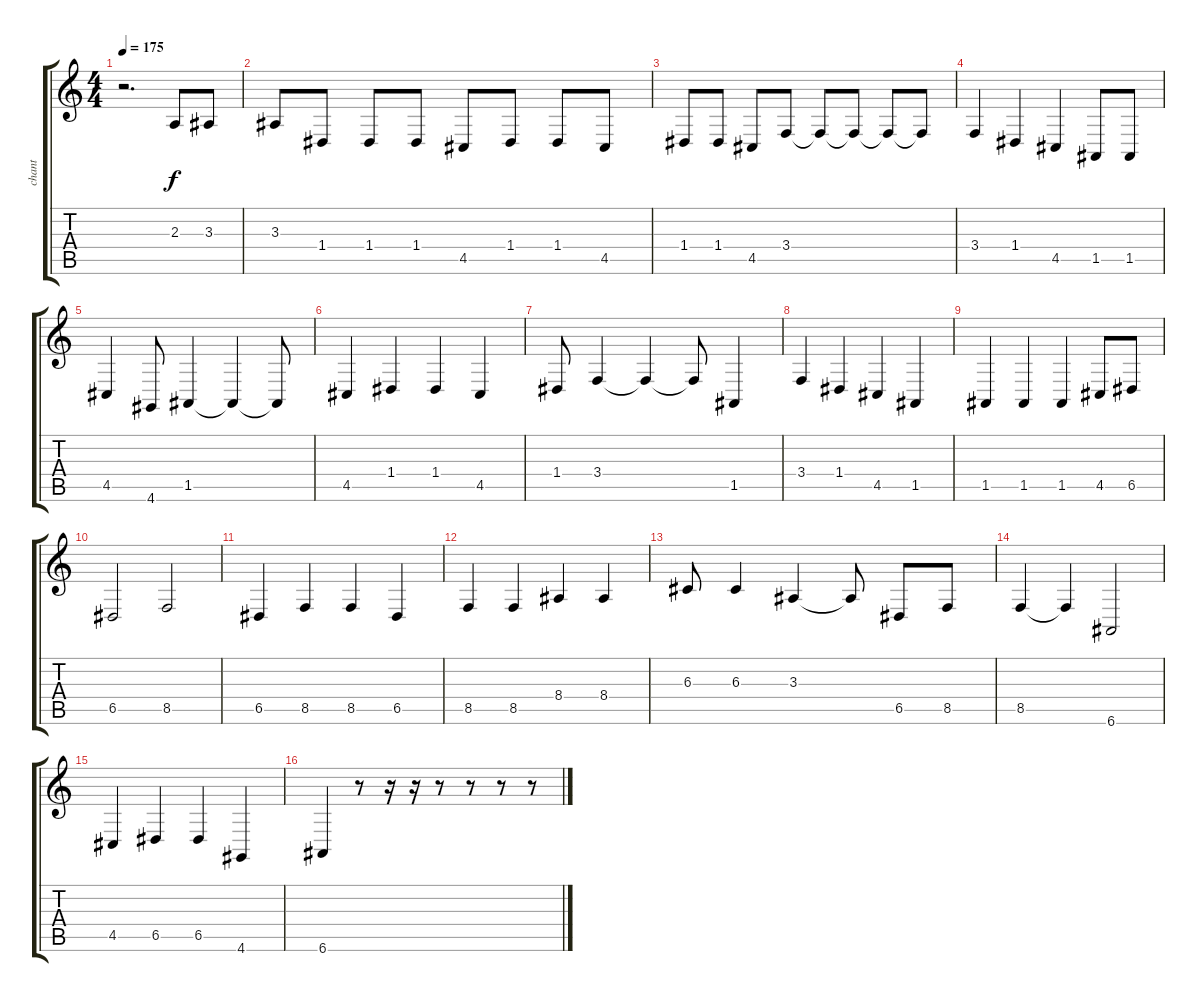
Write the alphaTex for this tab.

\track ("chant" "chant") {instrument cello}
\staff {score tabs}
\tuning (E4 B3 G3 D3 A2 E2) {hide}
\ts (4 4)
\tempo 175
\clef g2
\ks c
r.2{d dy f} 2.3.8 3.3.8 |
3.3.8 1.4.8 1.4.8 1.4.8 4.5.8 1.4.8 1.4.8 4.5.8 |
1.4.8 1.4.8 4.5.8 3.4.8 3.4{t}.8 3.4{t}.8 3.4{t}.8 3.4{t}.8 |
3.4.4 1.4.4 4.5.4 1.5.8 1.5.8 |
4.5.4 4.6.8 1.5.4 1.5{t}.4 1.5{t}.8 |
4.5.4 1.4.4 1.4.4 4.5.4 |
1.4.8 3.4.4 3.4{t}.4 3.4{t}.8 1.5.4 |
3.4.4 1.4.4 4.5.4 1.5.4 |
1.5.4 1.5.4 1.5.4 4.5.8 6.5.8 |
6.5.2 8.5.2 |
6.5.4 8.5.4 8.5.4 6.5.4 |
8.5.4 8.5.4 8.4.4 8.4.4 |
6.3.8 6.3.4 3.3.4 3.3{t}.8 6.5.8 8.5.8 |
8.5.4 8.5{t}.4 6.6.2 |
4.5.4 6.5.4 6.5.4 4.6.4 |
6.6.4 r.8 r.16 r.16 r.8 r.8 r.8 r.8
